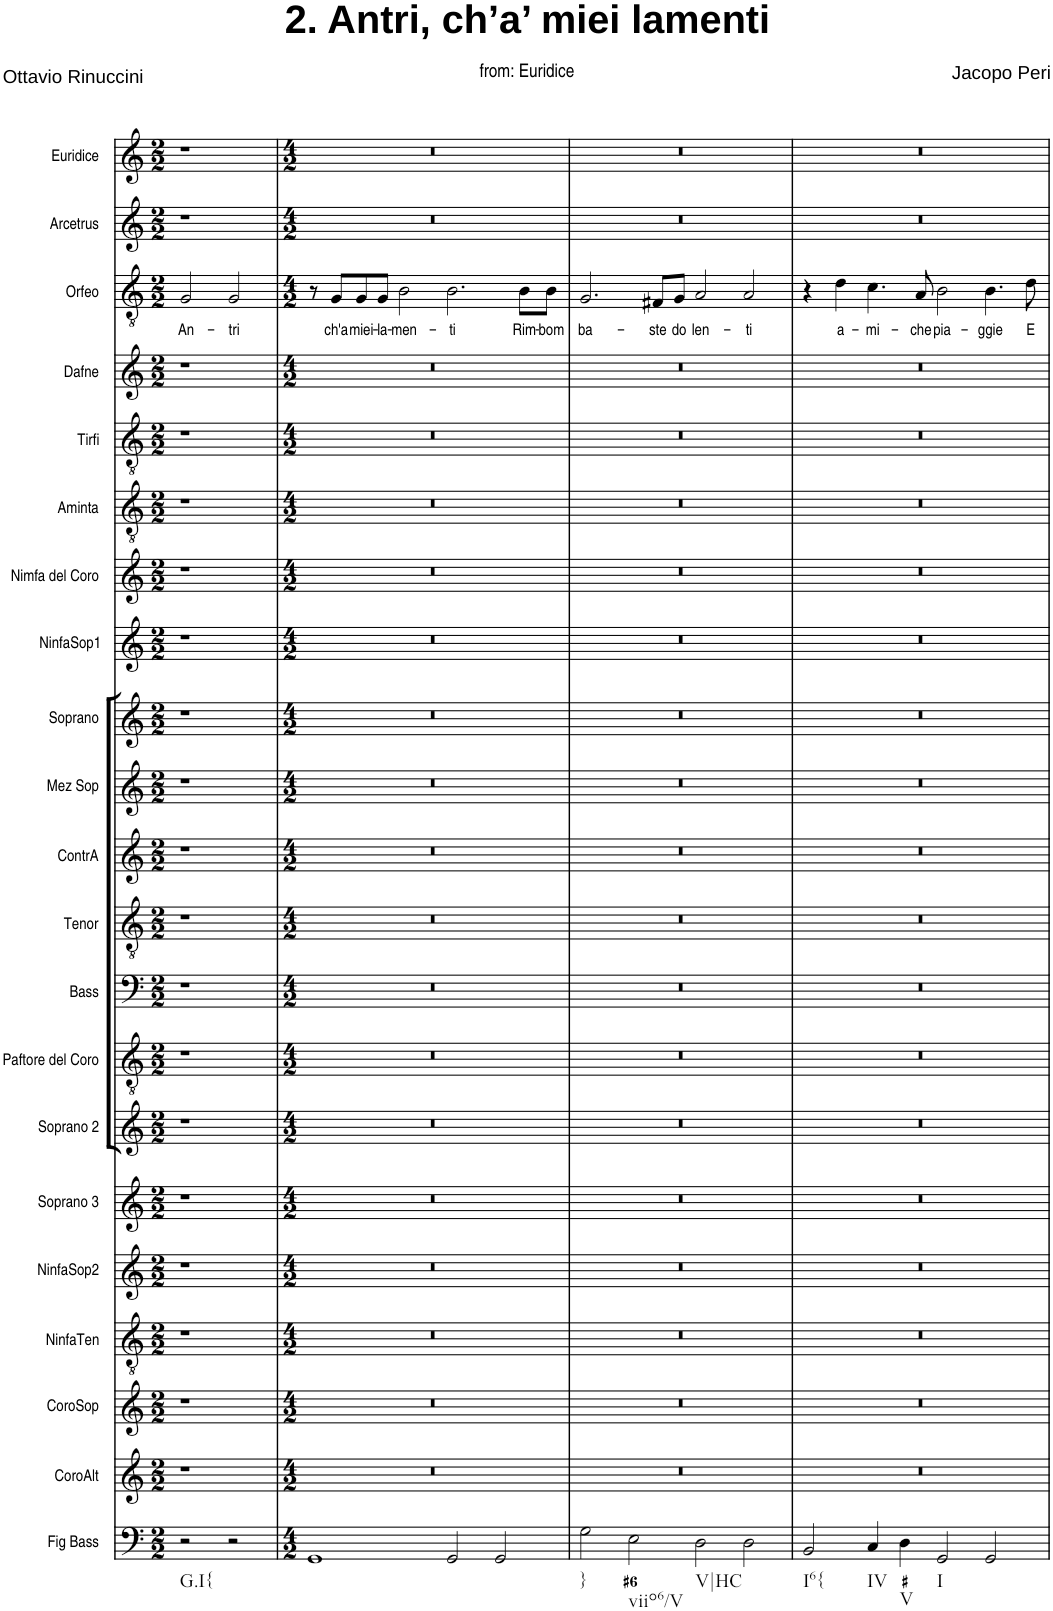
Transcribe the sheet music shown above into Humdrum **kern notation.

**kern	**kern	**kern	**kern	**kern	**kern	**kern	**kern	**kern	**kern	**kern	**kern	**kern	**kern	**kern	**kern	**kern	**kern	**kern	**text	**kern	**kern
*part21	*part20	*part19	*part18	*part17	*part16	*part15	*part14	*part13	*part12	*part11	*part10	*part9	*part8	*part7	*part6	*part5	*part4	*part3	*part3	*part2	*part1
*staff21	*staff20	*staff19	*staff18	*staff17	*staff16	*staff15	*staff14	*staff13	*staff12	*staff11	*staff10	*staff9	*staff8	*staff7	*staff6	*staff5	*staff4	*staff3	*staff3	*staff2	*staff1
*I"Fig Bass	*I"CoroAlt	*I"CoroSop	*I"NinfaTen	*I"NinfaSop2	*I"Soprano 3	*I"Soprano 2	*I"Paftore del Coro	*I"Bass	*I"Tenor	*I"ContrA	*I"Mez Sop	*I"Soprano	*I"NinfaSop1	*I"Nimfa del Coro	*I"Aminta	*I"Tirfi	*I"Dafne	*I"Orfeo	*	*I"Arcetrus	*I"Euridice
*I'Fig Bass	*I'CoroAlt	*I'CoroSop	*I'NinfaTen	*I'NinfaSop2	*I'Soprano 3	*I'Soprano 2	*	*I'Bass	*I'Tenor	*I'ContrA	*I'Mez Sop	*I'Soprano	*I'NinfaSop1	*	*I'Aminta	*I'Tirfi	*I'Dafne	*I'Orfeo	*	*I'Arcetrus	*I'Euridice
*clefF4	*clefG2	*clefG2	*clefGv2	*clefG2	*clefG2	*clefG2	*clefGv2	*clefF4	*clefGv2	*clefG2	*clefG2	*clefG2	*clefG2	*clefG2	*clefGv2	*clefGv2	*clefG2	*clefGv2	*	*clefG2	*clefG2
*k[]	*k[]	*k[]	*k[]	*k[]	*k[]	*k[]	*k[]	*k[]	*k[]	*k[]	*k[]	*k[]	*k[]	*k[]	*k[]	*k[]	*k[]	*k[]	*	*k[]	*k[]
*M2/2	*M2/2	*M2/2	*M2/2	*M2/2	*M2/2	*M2/2	*M2/2	*M2/2	*M2/2	*M2/2	*M2/2	*M2/2	*M2/2	*M2/2	*M2/2	*M2/2	*M2/2	*M2/2	*	*M2/2	*M2/2
=1	=1	=1	=1	=1	=1	=1	=1	=1	=1	=1	=1	=1	=1	=1	=1	=1	=1	=1	=1	=1	=1
!LO:TX:b:t=G.I{	!	!	!	!	!	!	!	!	!	!	!	!	!	!	!	!	!	!	!	!	!
!	!	!	!	!	!	!	!	!	!	!	!	!	!	!	!	!	!	!	!LO:LY:b	!	!
2r	1r	1r	1r	1r	1r	1r	1r	1r	1r	1r	1r	1r	1r	1r	1r	1r	1r	2G/	An-	1r	1r
!	!	!	!	!	!	!	!	!	!	!	!	!	!	!	!	!	!	!	!LO:LY:b	!	!
2r	.	.	.	.	.	.	.	.	.	.	.	.	.	.	.	.	.	2G/	-tri	.	.
=2	=2	=2	=2	=2	=2	=2	=2	=2	=2	=2	=2	=2	=2	=2	=2	=2	=2	=2	=2	=2	=2
*k[]	*k[]	*k[]	*k[]	*k[]	*k[]	*k[]	*k[]	*k[]	*k[]	*k[]	*k[]	*k[]	*k[]	*k[]	*k[]	*k[]	*k[]	*k[]	*	*k[]	*k[]
*M4/2	*M4/2	*M4/2	*M4/2	*M4/2	*M4/2	*M4/2	*M4/2	*M4/2	*M4/2	*M4/2	*M4/2	*M4/2	*M4/2	*M4/2	*M4/2	*M4/2	*M4/2	*M4/2	*	*M4/2	*M4/2
1GG	0r	0r	0r	0r	0r	0r	0r	0r	0r	0r	0r	0r	0r	0r	0r	0r	0r	8r	.	0r	0r
!	!	!	!	!	!	!	!	!	!	!	!	!	!	!	!	!	!	!	!LO:LY:b	!	!
.	.	.	.	.	.	.	.	.	.	.	.	.	.	.	.	.	.	8G/L	ch'a	.	.
!	!	!	!	!	!	!	!	!	!	!	!	!	!	!	!	!	!	!	!LO:LY:b	!	!
.	.	.	.	.	.	.	.	.	.	.	.	.	.	.	.	.	.	8G/	miei-	.	.
!	!	!	!	!	!	!	!	!	!	!	!	!	!	!	!	!	!	!	!LO:LY:b	!	!
.	.	.	.	.	.	.	.	.	.	.	.	.	.	.	.	.	.	8G/J	-la-	.	.
!	!	!	!	!	!	!	!	!	!	!	!	!	!	!	!	!	!	!	!LO:LY:b	!	!
.	.	.	.	.	.	.	.	.	.	.	.	.	.	.	.	.	.	2B\	-men-	.	.
!	!	!	!	!	!	!	!	!	!	!	!	!	!	!	!	!	!	!	!LO:LY:b	!	!
2GG/	.	.	.	.	.	.	.	.	.	.	.	.	.	.	.	.	.	2.B\	-ti	.	.
2GG/	.	.	.	.	.	.	.	.	.	.	.	.	.	.	.	.	.	.	.	.	.
!	!	!	!	!	!	!	!	!	!	!	!	!	!	!	!	!	!	!	!LO:LY:b	!	!
.	.	.	.	.	.	.	.	.	.	.	.	.	.	.	.	.	.	8B\L	Rim-	.	.
!	!	!	!	!	!	!	!	!	!	!	!	!	!	!	!	!	!	!	!LO:LY:b	!	!
.	.	.	.	.	.	.	.	.	.	.	.	.	.	.	.	.	.	8B\J	-bom	.	.
=3	=3	=3	=3	=3	=3	=3	=3	=3	=3	=3	=3	=3	=3	=3	=3	=3	=3	=3	=3	=3	=3
!LO:TX:b:t=}	!	!	!	!	!	!	!	!	!	!	!	!	!	!	!	!	!	!	!	!	!
!	!	!	!	!	!	!	!	!	!	!	!	!	!	!	!	!	!	!	!LO:LY:b	!	!
2G\	0r	0r	0r	0r	0r	0r	0r	0r	0r	0r	0r	0r	0r	0r	0r	0r	0r	2.G/	ba-	0r	0r
!LO:TX:b:t=viio6/V	!	!	!	!	!	!	!	!	!	!	!	!	!	!	!	!	!	!	!	!	!
2E\	.	.	.	.	.	.	.	.	.	.	.	.	.	.	.	.	.	.	.	.	.
!	!	!	!	!	!	!	!	!	!	!	!	!	!	!	!	!	!	!	!LO:LY:b	!	!
.	.	.	.	.	.	.	.	.	.	.	.	.	.	.	.	.	.	8F#X/L	-ste	.	.
!	!	!	!	!	!	!	!	!	!	!	!	!	!	!	!	!	!	!	!LO:LY:b	!	!
.	.	.	.	.	.	.	.	.	.	.	.	.	.	.	.	.	.	8G/J	do	.	.
!LO:TX:b:t=V|HC	!	!	!	!	!	!	!	!	!	!	!	!	!	!	!	!	!	!	!	!	!
!	!	!	!	!	!	!	!	!	!	!	!	!	!	!	!	!	!	!	!LO:LY:b	!	!
2D\	.	.	.	.	.	.	.	.	.	.	.	.	.	.	.	.	.	2A/	len-	.	.
!	!	!	!	!	!	!	!	!	!	!	!	!	!	!	!	!	!	!	!LO:LY:b	!	!
2D\	.	.	.	.	.	.	.	.	.	.	.	.	.	.	.	.	.	2A/	-ti	.	.
=4	=4	=4	=4	=4	=4	=4	=4	=4	=4	=4	=4	=4	=4	=4	=4	=4	=4	=4	=4	=4	=4
!LO:TX:b:t=I6{	!	!	!	!	!	!	!	!	!	!	!	!	!	!	!	!	!	!	!	!	!
2BB/	0r	0r	0r	0r	0r	0r	0r	0r	0r	0r	0r	0r	0r	0r	0r	0r	0r	4r	.	0r	0r
!	!	!	!	!	!	!	!	!	!	!	!	!	!	!	!	!	!	!	!LO:LY:b	!	!
.	.	.	.	.	.	.	.	.	.	.	.	.	.	.	.	.	.	4d\	a-	.	.
!LO:TX:b:t=IV	!	!	!	!	!	!	!	!	!	!	!	!	!	!	!	!	!	!	!	!	!
!	!	!	!	!	!	!	!	!	!	!	!	!	!	!	!	!	!	!	!LO:LY:b	!	!
4C/	.	.	.	.	.	.	.	.	.	.	.	.	.	.	.	.	.	4.c\	-mi-	.	.
!LO:TX:b:t=V	!	!	!	!	!	!	!	!	!	!	!	!	!	!	!	!	!	!	!	!	!
4D\	.	.	.	.	.	.	.	.	.	.	.	.	.	.	.	.	.	.	.	.	.
!	!	!	!	!	!	!	!	!	!	!	!	!	!	!	!	!	!	!	!LO:LY:b	!	!
.	.	.	.	.	.	.	.	.	.	.	.	.	.	.	.	.	.	8A/	-che	.	.
!LO:TX:b:t=I	!	!	!	!	!	!	!	!	!	!	!	!	!	!	!	!	!	!	!	!	!
!	!	!	!	!	!	!	!	!	!	!	!	!	!	!	!	!	!	!	!LO:LY:b	!	!
2GG/	.	.	.	.	.	.	.	.	.	.	.	.	.	.	.	.	.	2B\	pia-	.	.
!	!	!	!	!	!	!	!	!	!	!	!	!	!	!	!	!	!	!	!LO:LY:b	!	!
2GG/	.	.	.	.	.	.	.	.	.	.	.	.	.	.	.	.	.	4.B\	-ggie	.	.
!	!	!	!	!	!	!	!	!	!	!	!	!	!	!	!	!	!	!	!LO:LY:b	!	!
.	.	.	.	.	.	.	.	.	.	.	.	.	.	.	.	.	.	8d\	E	.	.
=	=	=	=	=	=	=	=	=	=	=	=	=	=	=	=	=	=	=	=	=	=
*-	*-	*-	*-	*-	*-	*-	*-	*-	*-	*-	*-	*-	*-	*-	*-	*-	*-	*-	*-	*-	*-
